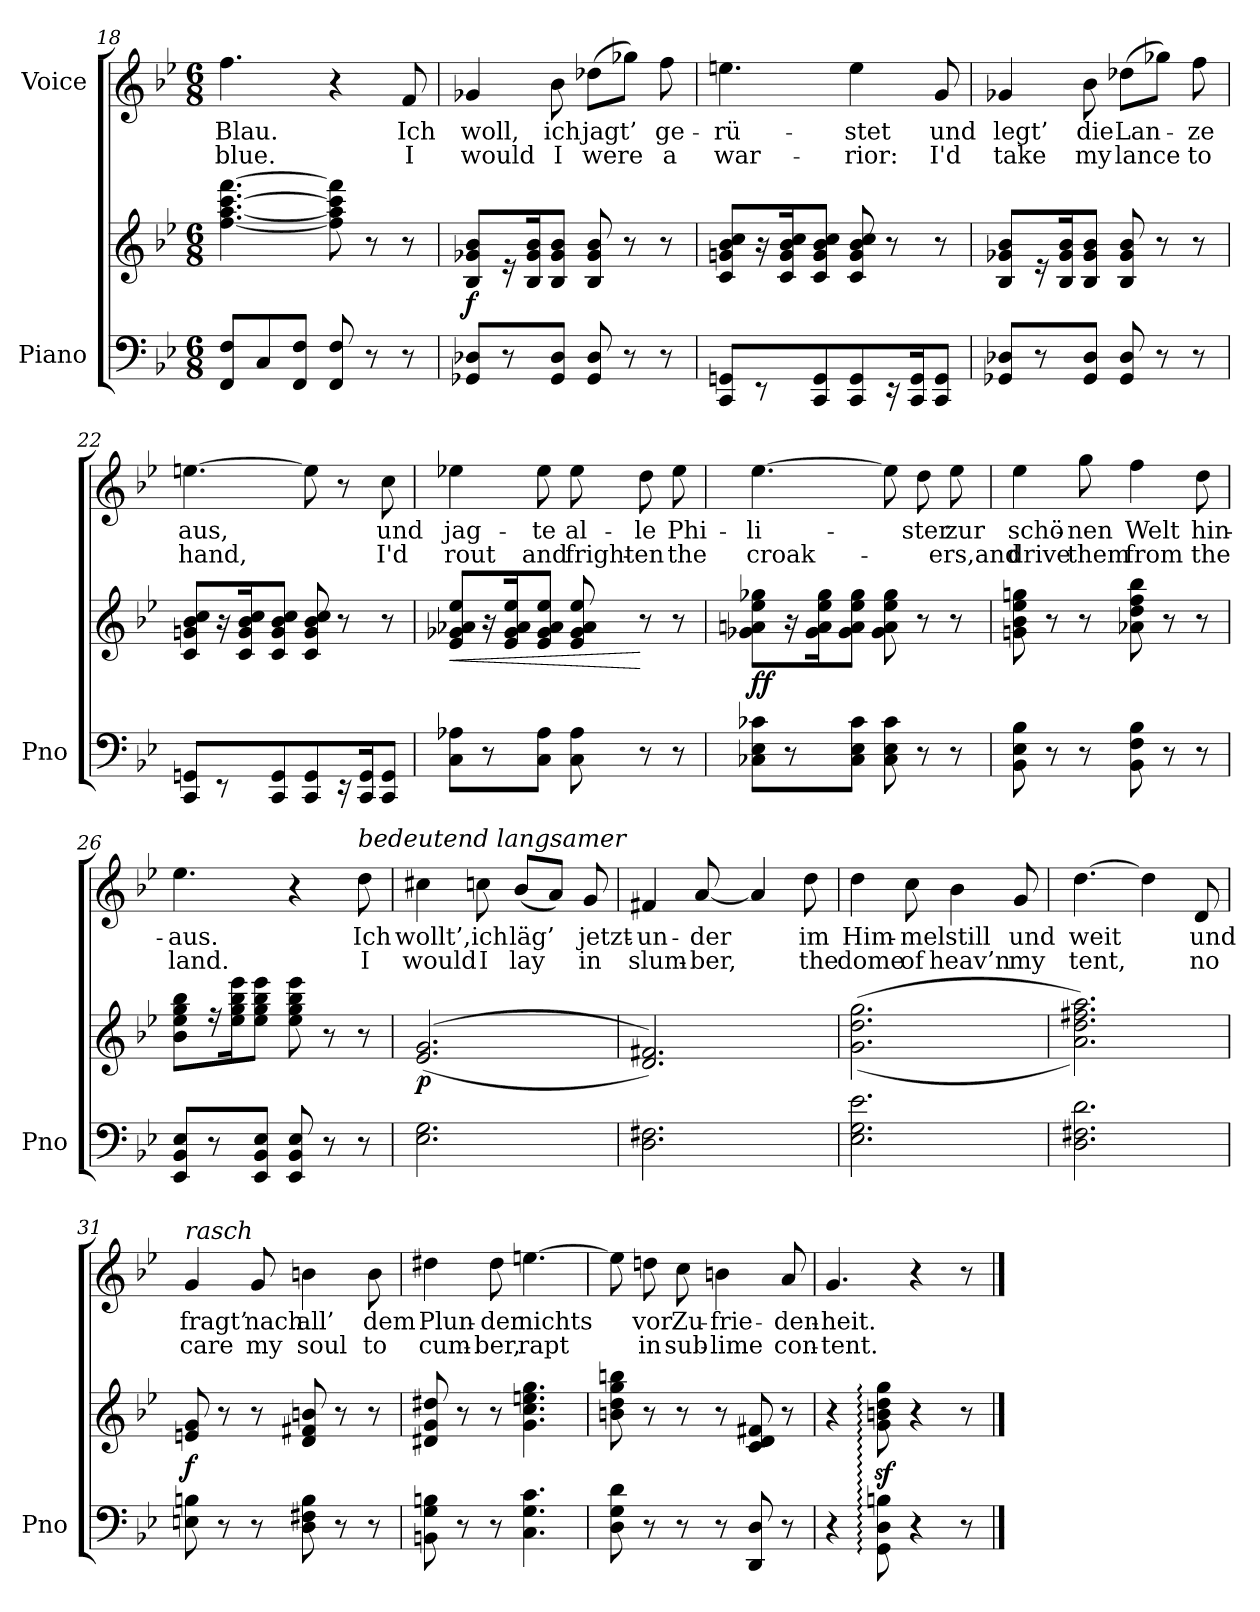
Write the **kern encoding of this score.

**kern	**kern	**dynam	**kern	**text	**text
*part2	*part2	*part2	*part1	*part1	*part1
*staff3	*staff2	*staff2/3	*staff1	*staff1	*staff1
*I"Piano	*	*	*I"Voice	*	*
*I'Pno	*	*	*	*	*
*clefF4	*clefG2	*	*clefG2	*	*
*k[b-e-]	*k[b-e-]	*	*k[b-e-]	*	*
*M6/8	*M6/8	*	*M6/8	*	*
=18	=18	=18	=18	=18	=18
!	!	!	!	!LO:LY:b	!LO:LY:b
8FF/ 8F/L	[4.ff\ [<4.aa\ [4.ccc\ [4.fff\	.	4.ff\	Blau.	blue.
8C/	.	.	.	.	.
8FF/ 8F/J	.	.	.	.	.
8FF/ 8F/	8ff\] 8aa\] 8ccc\] 8fff\]	.	4r	.	.
8r	8r	.	.	.	.
!	!	!	!	!LO:LY:b	!LO:LY:b
8r	8r	.	8f/	Ich	I
=19	=19	=19	=19	=19	=19
!	!	!LO:DY:b	!	!LO:LY:b	!LO:LY:b
8GG-X/ 8D-X/L	8B-/ 8g-X/ 8b-/L	f	4g-X/	woll,	would
8r	16r	.	.	.	.
.	16B-/ 16g-/ 16b-/J	.	.	.	.
!	!	!	!	!LO:LY:b	!LO:LY:b
8GG-/ 8D-/J	8B-/ 8g-/ 8b-/J	.	8b-\	ich	I
!	!	!	!	!LO:LY:b	!LO:LY:b
8GG-/ 8D-/	8B-/ 8g-/ 8b-/	.	(8dd-X\L	jagt’	were
8r	8r	.	8gg-X\J)	.	.
!	!	!	!	!LO:LY:b	!LO:LY:b
8r	8r	.	8ff\	ge-	a
=20	=20	=20	=20	=20	=20
!	!	!	!	!LO:LY:b	!LO:LY:b
8CC/ 8GGn/L	8c/ 8gn/ 8b-/ 8cc/L	.	4.een\	-rü-	war-
8r	16r	.	.	.	.
.	16c/ 16g/ 16b-/ 16cc/J	.	.	.	.
8CC/ 8GG/J	8c/ 8g/ 8b-/ 8cc/J	.	.	.	.
!	!	!	!	!LO:LY:b	!LO:LY:b
8CC/ 8GG/L	8c/ 8g/ 8b-/ 8cc/	.	4ee\	-stet	-rior:
16r	8r	.	.	.	.
16CC/ 16GG/J	.	.	.	.	.
!	!	!	!	!LO:LY:b	!LO:LY:b
8CC/ 8GG/J	8r	.	8g/	und	I'd
!!LO:LB:g=z
=21	=21	=21	=21	=21	=21
!	!	!	!	!LO:LY:b	!LO:LY:b
8GG-X/ 8D-X/L	8B-/ 8g-X/ 8b-/L	.	4g-X/	legt’	take
8r	16r	.	.	.	.
.	16B-/ 16g-/ 16b-/J	.	.	.	.
!	!	!	!	!LO:LY:b	!LO:LY:b
8GG-/ 8D-/J	8B-/ 8g-/ 8b-/J	.	8b-\	die	my
!	!	!	!	!LO:LY:b	!LO:LY:b
8GG-/ 8D-/	8B-/ 8g-/ 8b-/	.	(8dd-X\L	Lan-	lance
8r	8r	.	8gg-X\J)	.	.
!	!	!	!	!LO:LY:b	!LO:LY:b
8r	8r	.	8ff\	-ze	to
=22	=22	=22	=22	=22	=22
!	!	!	!	!LO:LY:b	!LO:LY:b
8CC/ 8GGn/L	8c/ 8gn/ 8b-/ 8cc/L	.	[4.een\	aus,	hand,
8r	16r	.	.	.	.
.	16c/ 16g/ 16b-/ 16cc/J	.	.	.	.
8CC/ 8GG/J	8c/ 8g/ 8b-/ 8cc/J	.	.	.	.
8CC/ 8GG/L	8c/ 8g/ 8b-/ 8cc/	.	8ee\]	.	.
16r	8r	.	8r	.	.
16CC/ 16GG/J	.	.	.	.	.
!	!	!	!	!LO:LY:b	!LO:LY:b
8CC/ 8GG/J	8r	.	8cc\	und	I'd
=23	=23	=23	=23	=23	=23
!	!	!LO:HP:b	!	!LO:LY:b	!LO:LY:b
8C\ 8A-X\L	8e-/ 8g-X/ 8a-X/ 8ee-/L	<	4ee-X\	jag-	rout
8r	16r	.	.	.	.
.	16e-/ 16g-/ 16a-/ 16ee-/J	.	.	.	.
!	!	!	!	!LO:LY:b	!LO:LY:b
8C\ 8A-\J	8e-/ 8g-/ 8a-/ 8ee-/J	.	8ee-\	-te	and
!	!	!	!	!LO:LY:b	!LO:LY:b
8C\ 8A-\	8e-/ 8g-/ 8a-/ 8ee-/	.	8ee-\	al-	fright-
!	!	!	!	!LO:LY:b	!LO:LY:b
8r	8r	[	8dd\	-le	-en
!	!	!	!	!LO:LY:b	!LO:LY:b
8r	8r	.	8ee-\	Phi-	the
=24	=24	=24	=24	=24	=24
!	!	!LO:DY:b	!	!LO:LY:b	!LO:LY:b
8C-X\ 8E-\ 8c-X\L	8g-X\ 8an\ 8ee-\ 8gg-X\L	ff	[4.ee-\	-li-	croak-
8r	16r	.	.	.	.
.	16g-\ 16a\ 16ee-\ 16gg-\J	.	.	.	.
8C-\ 8E-\ 8c-\J	8g-\ 8a\ 8ee-\ 8gg-\J	.	.	.	.
8C-\ 8E-\ 8c-\	8g-\ 8a\ 8ee-\ 8gg-\	.	8ee-\]	.	.
!	!	!	!	!LO:LY:b	!
8r	8r	.	8dd\	-ster	.
!	!	!	!	!LO:LY:b	!LO:LY:b
8r	8r	.	8ee-\	zur	-ers,and
!!LO:LB:g=z
=25	=25	=25	=25	=25	=25
!	!	!	!	!LO:LY:b	!LO:LY:b
8BB-\ 8E-\ 8B-\	8gn\ 8b-\ 8ee-\ 8ggn\	.	4ee-\	schö-	drive
8r	8r	.	.	.	.
!	!	!	!	!LO:LY:b	!LO:LY:b
8r	8r	.	8gg\	-nen	them
!	!	!	!	!LO:LY:b	!LO:LY:b
8BB-\ 8F\ 8B-\	8a-X\ 8dd\ 8ff\ 8bb-\	.	4ff\	Welt	from
8r	8r	.	.	.	.
!	!	!	!	!LO:LY:b	!LO:LY:b
8r	8r	.	8dd\	hin-	the
=26	=26	=26	=26	=26	=26
!	!	!	!	!LO:LY:b	!LO:LY:b
8EE-/ 8BB-/ 8E-/L	8b-\ 8ee-\ 8gg\ 8bb-\L	.	4.ee-\	-aus.	land.
8r	16r	.	.	.	.
.	16ee-\ 16gg\ 16bb-\ 16eee-\J	.	.	.	.
8EE-/ 8BB-/ 8E-/J	8ee-\ 8gg\ 8bb-\ 8eee-\J	.	.	.	.
8EE-/ 8BB-/ 8E-/	8ee-\ 8gg\ 8bb-\ 8eee-\	.	4r	.	.
8r	8r	.	.	.	.
!	!	!	!LO:TX:a:i:t=bedeutend langsamer	!	!
!	!	!	!	!LO:LY:b	!LO:LY:b
8r	8r	.	8dd\	Ich	I
=27	=27	=27	=27	=27	=27
!	!	!LO:DY:b	!	!LO:LY:b	!LO:LY:b
2.E-\ 2.G\	(>(2.e-/ 2.g/	p	4cc#X\	wollt’,	would
!	!	!	!	!LO:LY:b	!LO:LY:b
.	.	.	8ccn\	ich	I
!	!	!	!	!LO:LY:b	!LO:LY:b
.	.	.	(8b-/L	läg’	lay
.	.	.	8a/J)	.	.
!	!	!	!	!LO:LY:b	!LO:LY:b
.	.	.	8g/	jetzt-	in
=28	=28	=28	=28	=28	=28
!	!	!	!	!LO:LY:b	!LO:LY:b
2.D\ 2.F#X\	2.d/ 2.f#X/))	.	4f#X/	-un-	slum-
!	!	!	!	!LO:LY:b	!LO:LY:b
.	.	.	[8a/	-der	-ber,
.	.	.	4a/]	.	.
!	!	!	!	!LO:LY:b	!LO:LY:b
.	.	.	8dd\	im	the
=29	=29	=29	=29	=29	=29
!	!	!	!	!LO:LY:b	!LO:LY:b
2.E-\ 2.G\ 2.e-\	(<(2.g\ 2.dd\ 2.gg\	.	4dd\	Him-	dome
!	!	!	!	!LO:LY:b	!LO:LY:b
.	.	.	8cc\	-mel	of
!	!	!	!	!LO:LY:b	!LO:LY:b
.	.	.	4b-\	still	heav’n
!	!	!	!	!LO:LY:b	!LO:LY:b
.	.	.	8g/	und	my
!!LO:LB:g=z
=30	=30	=30	=30	=30	=30
!	!	!	!	!LO:LY:b	!LO:LY:b
2.D\ 2.F#X\ 2.d\	2.a\ 2.dd\ 2.ff#X\ 2.aa\))	.	[4.dd\	weit	tent,
.	.	.	4dd\]	.	.
!	!	!	!	!LO:LY:b	!LO:LY:b
.	.	.	8d/	und	no
=31	=31	=31	=31	=31	=31
!	!	!	!LO:TX:a:i:t=rasch	!	!
!	!	!LO:DY:b	!	!LO:LY:b	!LO:LY:b
8En\ 8Bn\	8en/ 8g/	f	4g/	fragt’	care
8r	8r	.	.	.	.
!	!	!	!	!LO:LY:b	!LO:LY:b
8r	8r	.	8g/	nach	my
!	!	!	!	!LO:LY:b	!LO:LY:b
8D\ 8F#X\ 8B\	8d/ 8f#X/ 8bn/	.	4bn\	all’	soul
8r	8r	.	.	.	.
!	!	!	!	!LO:LY:b	!LO:LY:b
8r	8r	.	8b\	dem	to
=32	=32	=32	=32	=32	=32
!	!	!	!	!LO:LY:b	!LO:LY:b
8BBn\ 8G\ 8Bn\	8d#X/ 8g/ 8dd#X/	.	4dd#X\	Plun-	cum-
8r	8r	.	.	.	.
!	!	!	!	!LO:LY:b	!LO:LY:b
8r	8r	.	8dd#\	-der	-ber,
!	!	!	!	!LO:LY:b	!LO:LY:b
4.C\ 4.G\ 4.c\	4.g\ 4.cc\ 4.een\ 4.gg\	.	[4.een\	nichts	rapt
=33	=33	=33	=33	=33	=33
8D\ 8G\ 8d\	8bn\ 8dd\ 8gg\ 8bbn\	.	8ee\]	.	.
!	!	!	!	!LO:LY:b	!LO:LY:b
8r	8r	.	8ddn\	vor	in
!	!	!	!	!LO:LY:b	!LO:LY:b
8r	8r	.	8cc\	Zu-	sub-
!	!	!	!	!LO:LY:b	!LO:LY:b
8r	8r	.	4bn\	-frie-	-lime
8DD/ 8D/	8c/ 8d/ 8f#X/	.	.	.	.
!	!	!	!	!LO:LY:b	!LO:LY:b
8r	8r	.	8a/	-den-	con-
=34	=34	=34	=34	=34	=34
!	!	!	!	!LO:LY:b	!LO:LY:b
4r	4r	.	4.g/	-heit.	-tent.
8GG\:: 8D\:: 8Bn\::	8g\z<:: 8bn\z<:: 8dd\z<:: 8gg\z<::	.	.	.	.
4r	4r	.	4r	.	.
8r	8r	.	8r	.	.
==	==	==	==	==	==
*-	*-	*-	*-	*-	*-
